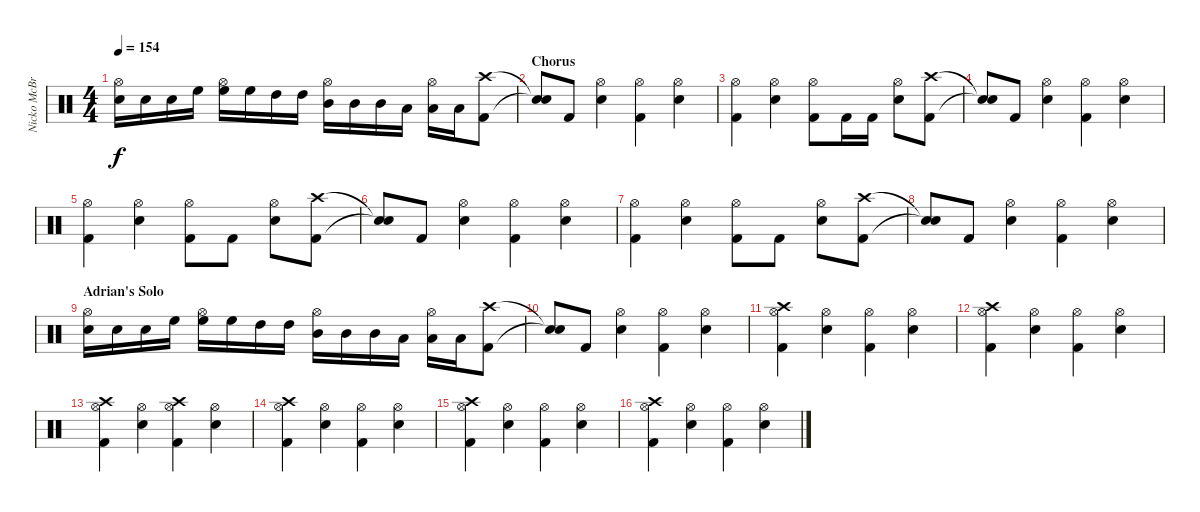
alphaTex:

\track ("Nicko McBrain's Drums" "Nicko McBr") {instrument percussion}
\staff {score}
\articulation defaults
\ts (4 4)
\tempo 154
\clef neutral
\ks c
("Snare (hit) 2" "Hi-Hat (open)").16{dy f} "Snare (hit) 2".16 "Snare (hit) 2".16 "High Floor Tom (hit)".16 ("Hi-Hat (open)" "High Floor Tom (hit)").16 "High Floor Tom (hit)".16 "High Tom (hit)".16 "High Tom (hit)".16 ("Hi-Hat (open)" "Mid Tom (hit)").16 "Mid Tom (hit)".16 "Mid Tom (hit)".16 "Low Tom (hit)".16 ("Low Tom (hit)" "Hi-Hat (open)").16 "Low Tom (hit)".16 ("Kick (hit) 2" "Crash high (hit)").8 |
\section ("" "Chorus")
("Snare (hit)"{t} "Snare (hit)"{t}).8 "Kick (hit) 2".8 ("Snare (hit) 2" "Hi-Hat (open)").4 ("Kick (hit) 2" "Hi-Hat (open)").4 ("Snare (hit) 2" "Hi-Hat (open)").4 |
("Kick (hit) 2" "Hi-Hat (open)").4 ("Snare (hit) 2" "Hi-Hat (open)").4 ("Kick (hit) 2" "Hi-Hat (open)").8 "Kick (hit) 2".16 "Kick (hit) 2".16 ("Snare (hit) 2" "Hi-Hat (open)").8 ("Kick (hit) 2" "Crash high (hit)").8 |
("Snare (hit)"{t} "Snare (hit)"{t}).8 "Kick (hit) 2".8 ("Snare (hit) 2" "Hi-Hat (open)").4 ("Kick (hit) 2" "Hi-Hat (open)").4 ("Snare (hit) 2" "Hi-Hat (open)").4 |
("Kick (hit) 2" "Hi-Hat (open)").4 ("Snare (hit) 2" "Hi-Hat (open)").4 ("Kick (hit) 2" "Hi-Hat (open)").8 "Kick (hit) 2".8 ("Snare (hit) 2" "Hi-Hat (open)").8 ("Kick (hit) 2" "Crash high (hit)").8 |
("Snare (hit)"{t} "Snare (hit)"{t}).8 "Kick (hit) 2".8 ("Snare (hit) 2" "Hi-Hat (open)").4 ("Kick (hit) 2" "Hi-Hat (open)").4 ("Snare (hit) 2" "Hi-Hat (open)").4 |
("Kick (hit) 2" "Hi-Hat (open)").4 ("Snare (hit) 2" "Hi-Hat (open)").4 ("Kick (hit) 2" "Hi-Hat (open)").8 "Kick (hit) 2".8 ("Snare (hit) 2" "Hi-Hat (open)").8 ("Kick (hit) 2" "Crash high (hit)").8 |
("Snare (hit)"{t} "Snare (hit)"{t}).8 "Kick (hit) 2".8 ("Snare (hit) 2" "Hi-Hat (open)").4 ("Kick (hit) 2" "Hi-Hat (open)").4 ("Snare (hit) 2" "Hi-Hat (open)").4 |
\section ("" "Adrian's Solo")
("Snare (hit) 2" "Hi-Hat (open)").16 "Snare (hit) 2".16 "Snare (hit) 2".16 "High Floor Tom (hit)".16 ("Hi-Hat (open)" "High Floor Tom (hit)").16 "High Floor Tom (hit)".16 "High Tom (hit)".16 "High Tom (hit)".16 ("Hi-Hat (open)" "Mid Tom (hit)").16 "Mid Tom (hit)".16 "Mid Tom (hit)".16 "Low Tom (hit)".16 ("Low Tom (hit)" "Hi-Hat (open)").16 "Low Tom (hit)".16 ("Kick (hit) 2" "Crash high (hit)").8 |
("Snare (hit)"{t} "Snare (hit)"{t}).8 "Kick (hit) 2".8 ("Snare (hit) 2" "Hi-Hat (open)").4 ("Kick (hit) 2" "Hi-Hat (open)").4 ("Snare (hit) 2" "Hi-Hat (open)").4 |
("Kick (hit) 2" "Hi-Hat (open)" "Crash high (hit)").4 ("Snare (hit) 2" "Hi-Hat (open)").4 ("Kick (hit) 2" "Hi-Hat (open)").4 ("Snare (hit) 2" "Hi-Hat (open)").4 |
("Kick (hit) 2" "Hi-Hat (open)" "Crash high (hit)").4 ("Snare (hit) 2" "Hi-Hat (open)").4 ("Kick (hit) 2" "Hi-Hat (open)").4 ("Snare (hit) 2" "Hi-Hat (open)").4 |
("Kick (hit) 2" "Hi-Hat (open)" "Crash high (hit)").4 ("Snare (hit) 2" "Hi-Hat (open)").4 ("Kick (hit) 2" "Hi-Hat (open)" "Crash high (hit)").4 ("Snare (hit) 2" "Hi-Hat (open)").4 |
("Kick (hit) 2" "Hi-Hat (open)" "Crash high (hit)").4 ("Snare (hit) 2" "Hi-Hat (open)").4 ("Kick (hit) 2" "Hi-Hat (open)").4 ("Snare (hit) 2" "Hi-Hat (open)").4 |
("Kick (hit) 2" "Hi-Hat (open)" "Crash high (hit)").4 ("Snare (hit) 2" "Hi-Hat (open)").4 ("Kick (hit) 2" "Hi-Hat (open)").4 ("Snare (hit) 2" "Hi-Hat (open)").4 |
("Kick (hit) 2" "Hi-Hat (open)" "Crash high (hit)").4 ("Snare (hit) 2" "Hi-Hat (open)").4 ("Kick (hit) 2" "Hi-Hat (open)").4 ("Snare (hit) 2" "Hi-Hat (open)").4
